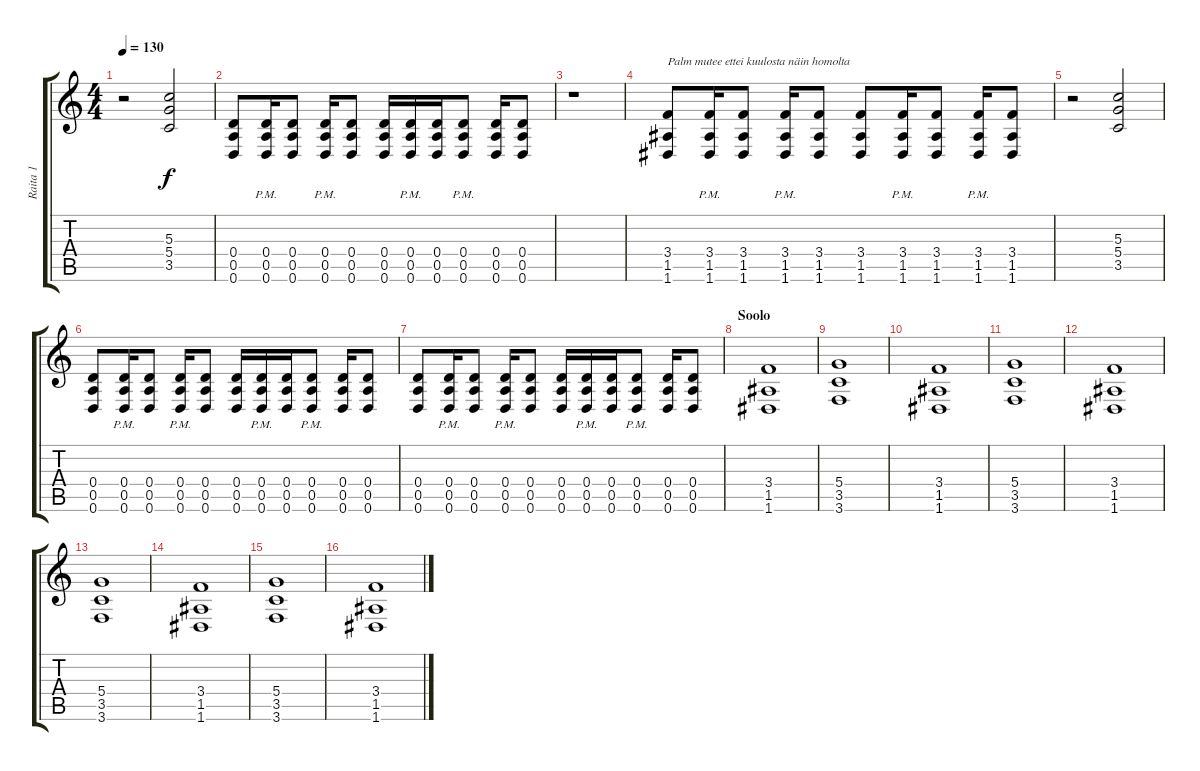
\track ("Raita 1" "Raita 1") {instrument distortionguitar}
\staff {score tabs}
\tuning (E4 B3 G3 D3 A2 D2) {hide}
\ts (4 4)
\tempo 130
\clef g2
\ks c
r.2{dy f} (5.3 5.4 3.5).2 |
(0.4 0.5 0.6).8 (0.4{pm} 0.5 0.6).16 (0.4 0.5 0.6).8 (0.4{pm} 0.5 0.6).16 (0.4 0.5 0.6).8 (0.4 0.5 0.6).16 (0.4{pm} 0.5 0.6).16 (0.4 0.5 0.6).16 (0.4{pm} 0.5 0.6).8 (0.4 0.5 0.6).16 (0.4 0.5 0.6).8 |
r.1 |
(3.4 1.5 1.6).8{txt "Palm mutee ettei kuulosta näin homolta"} (3.4{pm} 1.5 1.6).16 (3.4 1.5 1.6).8 (3.4{pm} 1.5 1.6).16 (3.4 1.5 1.6).8 (3.4 1.5 1.6).8 (3.4{pm} 1.5 1.6).16 (3.4 1.5 1.6).8 (3.4{pm} 1.5 1.6).16 (3.4 1.5 1.6).8 |
r.2 (5.3 5.4 3.5).2 |
(0.4 0.5 0.6).8 (0.4{pm} 0.5 0.6).16 (0.4 0.5 0.6).8 (0.4{pm} 0.5 0.6).16 (0.4 0.5 0.6).8 (0.4 0.5 0.6).16 (0.4{pm} 0.5 0.6).16 (0.4 0.5 0.6).16 (0.4{pm} 0.5 0.6).8 (0.4 0.5 0.6).16 (0.4 0.5 0.6).8 |
(0.4 0.5 0.6).8 (0.4{pm} 0.5 0.6).16 (0.4 0.5 0.6).8 (0.4{pm} 0.5 0.6).16 (0.4 0.5 0.6).8 (0.4 0.5 0.6).16 (0.4{pm} 0.5 0.6).16 (0.4 0.5 0.6).16 (0.4{pm} 0.5 0.6).8 (0.4 0.5 0.6).16 (0.4 0.5 0.6).8 |
\section ("" "Soolo")
(3.4 1.5 1.6).1 |
(5.4 3.5 3.6).1 |
(3.4 1.5 1.6).1 |
(5.4 3.5 3.6).1 |
(3.4 1.5 1.6).1 |
(5.4 3.5 3.6).1 |
(3.4 1.5 1.6).1 |
(5.4 3.5 3.6).1 |
(3.4 1.5 1.6).1
